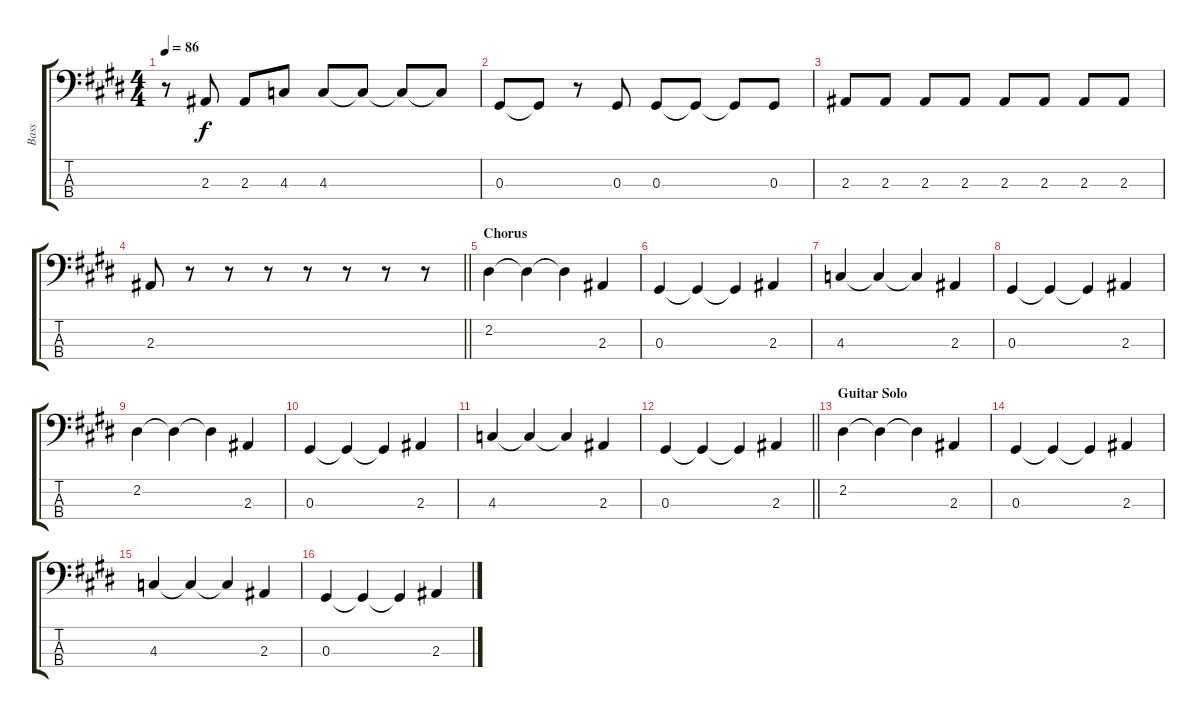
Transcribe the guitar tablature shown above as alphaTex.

\track ("Bass" "Bass") {instrument electricbassfinger}
\staff {score tabs}
\tuning (Gb2 Db2 Ab1 Eb1) {hide}
\ts (4 4)
\tempo 86
\clef f4
\ks e
r.8{dy f} 2.3.8 2.3.8 4.3.8 4.3.8 4.3{t}.8 4.3{t}.8 4.3{t}.8 |
0.3.8 0.3{t}.8 r.8 0.3.8 0.3.8 0.3{t}.8 0.3{t}.8 0.3.8 |
2.3.8 2.3.8 2.3.8 2.3.8 2.3.8 2.3.8 2.3.8 2.3.8 |
\barLineRight lightlight
2.3.8 r.8 r.8 r.8 r.8 r.8 r.8 r.8 |
\section ("" "Chorus")
2.2.4 2.2{t}.4 2.2{t}.4 2.3.4 |
0.3.4 0.3{t}.4 0.3{t}.4 2.3.4 |
4.3.4 4.3{t}.4 4.3{t}.4 2.3.4 |
0.3.4 0.3{t}.4 0.3{t}.4 2.3.4 |
2.2.4 2.2{t}.4 2.2{t}.4 2.3.4 |
0.3.4 0.3{t}.4 0.3{t}.4 2.3.4 |
4.3.4 4.3{t}.4 4.3{t}.4 2.3.4 |
\barLineRight lightlight
0.3.4 0.3{t}.4 0.3{t}.4 2.3.4 |
\section ("" "Guitar Solo")
2.2.4 2.2{t}.4 2.2{t}.4 2.3.4 |
0.3.4 0.3{t}.4 0.3{t}.4 2.3.4 |
4.3.4 4.3{t}.4 4.3{t}.4 2.3.4 |
0.3.4 0.3{t}.4 0.3{t}.4 2.3.4
